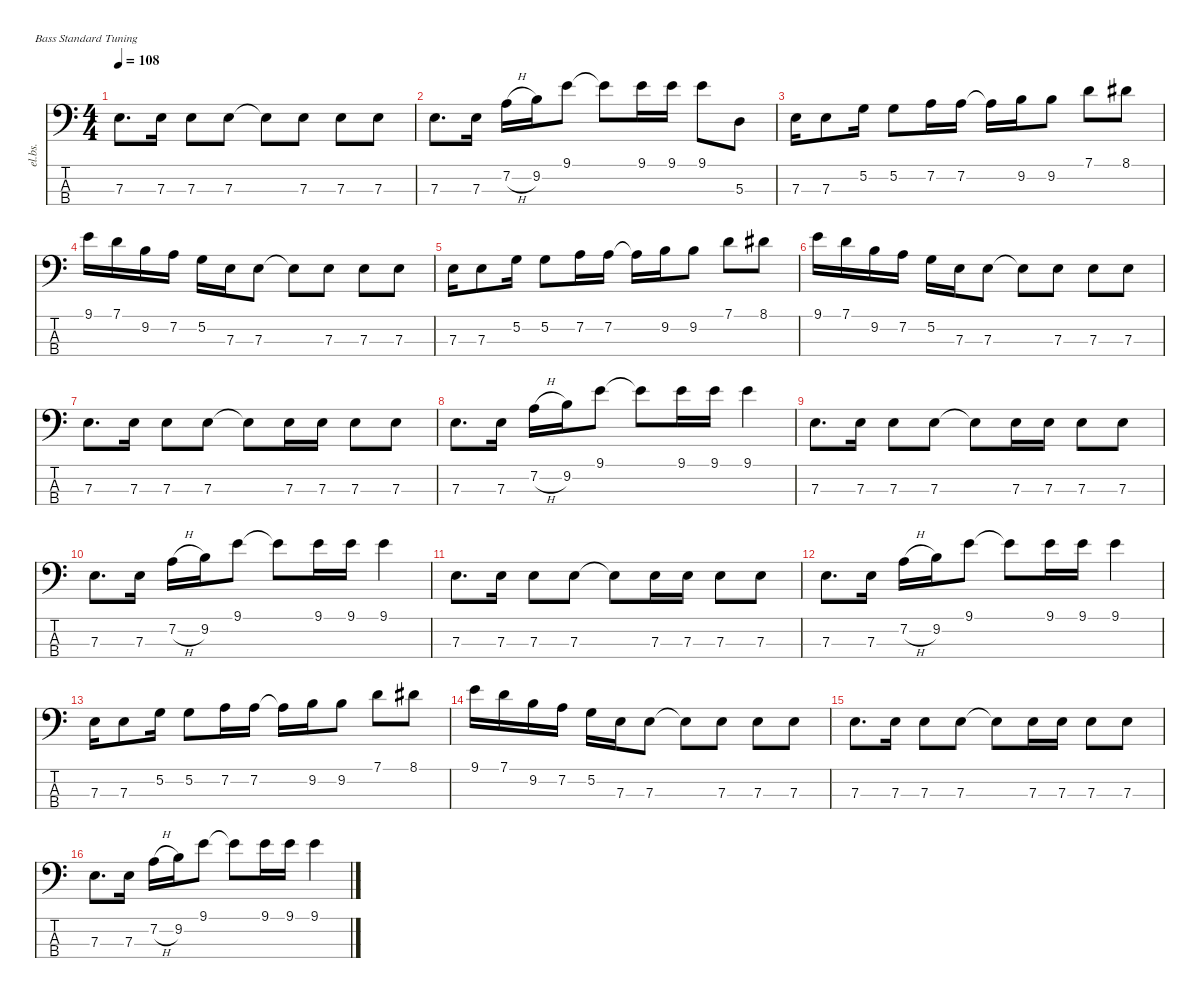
\defaultSystemsLayout 4
\hideDynamics
\bracketExtendMode nobrackets
\otherSystemsTrackNameOrientation horizontal
\track ("Bass" "el.bs.") {instrument electricbassfinger}
\staff {score tabs}
\tuning (G2 D2 A1 E1)
\ts (4 4)
\tempo 108
\clef f4
\ks c
7.3.8{d dy f beam Down} 7.3.16{beam Down} 7.3.8{beam Down} 7.3.8{beam Down} 7.3{t}.8{beam Down} 7.3.8{beam Down} 7.3.8{beam Down} 7.3.8{beam Down} |
7.3.8{d beam Down} 7.3.16{beam Down} 7.2{h}.16{beam Down} 9.2.16{beam Down} 9.1.8{beam Down} 9.1{t}.8{beam Down} 9.1.16{beam Down} 9.1.16{beam Down} 9.1.8{beam Down} 5.3.8{beam Down} |
7.3.16{beam Down} 7.3.8{beam Down} 5.2.16{beam Down} 5.2.8{beam Down} 7.2.16{beam Down} 7.2.16{beam Down} 7.2{t}.16{beam Down} 9.2.16{beam Down} 9.2.8{beam Down} 7.1.8{beam Down} 8.1{acc #}.8{beam Down} |
9.1.16{beam Down} 7.1.16{beam Down} 9.2.16{beam Down} 7.2.16{beam Down} 5.2.16{beam Down} 7.3.16{beam Down} 7.3.8{beam Down} 7.3{t}.8{beam Down} 7.3.8{beam Down} 7.3.8{beam Down} 7.3.8{beam Down} |
7.3.16{beam Down} 7.3.8{beam Down} 5.2.16{beam Down} 5.2.8{beam Down} 7.2.16{beam Down} 7.2.16{beam Down} 7.2{t}.16{beam Down} 9.2.16{beam Down} 9.2.8{beam Down} 7.1.8{beam Down} 8.1{acc #}.8{beam Down} |
9.1.16{beam Down} 7.1.16{beam Down} 9.2.16{beam Down} 7.2.16{beam Down} 5.2.16{beam Down} 7.3.16{beam Down} 7.3.8{beam Down} 7.3{t}.8{beam Down} 7.3.8{beam Down} 7.3.8{beam Down} 7.3.8{beam Down} |
7.3.8{d beam Down} 7.3.16{beam Down} 7.3.8{beam Down} 7.3.8{beam Down} 7.3{t}.8{beam Down} 7.3.16{beam Down} 7.3.16{beam Down} 7.3.8{beam Down} 7.3.8{beam Down} |
7.3.8{d beam Down} 7.3.16{beam Down} 7.2{h}.16{beam Down} 9.2.16{beam Down} 9.1.8{beam Down} 9.1{t}.8{beam Down} 9.1.16{beam Down} 9.1.16{beam Down} 9.1.4{beam Down} |
7.3.8{d beam Down} 7.3.16{beam Down} 7.3.8{beam Down} 7.3.8{beam Down} 7.3{t}.8{beam Down} 7.3.16{beam Down} 7.3.16{beam Down} 7.3.8{beam Down} 7.3.8{beam Down} |
7.3.8{d beam Down} 7.3.16{beam Down} 7.2{h}.16{beam Down} 9.2.16{beam Down} 9.1.8{beam Down} 9.1{t}.8{beam Down} 9.1.16{beam Down} 9.1.16{beam Down} 9.1.4{beam Down} |
7.3.8{d beam Down} 7.3.16{beam Down} 7.3.8{beam Down} 7.3.8{beam Down} 7.3{t}.8{beam Down} 7.3.16{beam Down} 7.3.16{beam Down} 7.3.8{beam Down} 7.3.8{beam Down} |
7.3.8{d beam Down} 7.3.16{beam Down} 7.2{h}.16{beam Down} 9.2.16{beam Down} 9.1.8{beam Down} 9.1{t}.8{beam Down} 9.1.16{beam Down} 9.1.16{beam Down} 9.1.4{beam Down} |
7.3.16{beam Down} 7.3.8{beam Down} 5.2.16{beam Down} 5.2.8{beam Down} 7.2.16{beam Down} 7.2.16{beam Down} 7.2{t}.16{beam Down} 9.2.16{beam Down} 9.2.8{beam Down} 7.1.8{beam Down} 8.1{acc #}.8{beam Down} |
9.1.16{beam Down} 7.1.16{beam Down} 9.2.16{beam Down} 7.2.16{beam Down} 5.2.16{beam Down} 7.3.16{beam Down} 7.3.8{beam Down} 7.3{t}.8{beam Down} 7.3.8{beam Down} 7.3.8{beam Down} 7.3.8{beam Down} |
7.3.8{d beam Down} 7.3.16{beam Down} 7.3.8{beam Down} 7.3.8{beam Down} 7.3{t}.8{beam Down} 7.3.16{beam Down} 7.3.16{beam Down} 7.3.8{beam Down} 7.3.8{beam Down} |
7.3.8{d beam Down} 7.3.16{beam Down} 7.2{h}.16{beam Down} 9.2.16{beam Down} 9.1.8{beam Down} 9.1{t}.8{beam Down} 9.1.16{beam Down} 9.1.16{beam Down} 9.1.4{beam Down}
